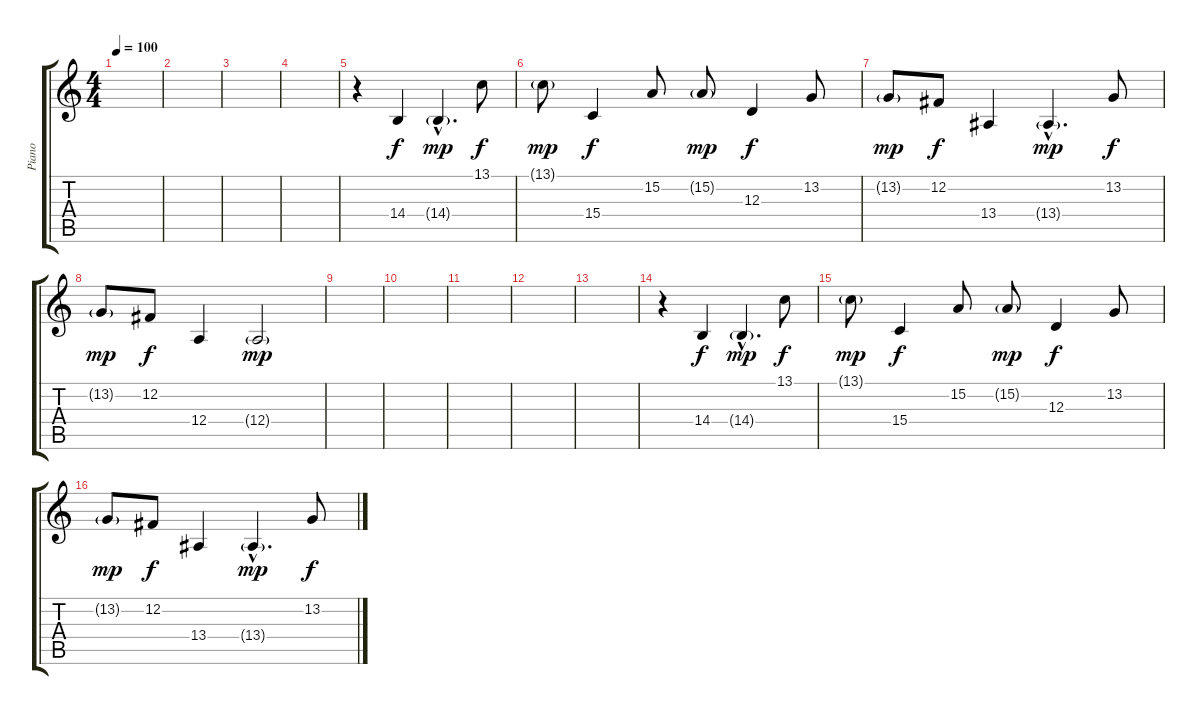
\track ("Piano" "Piano") {instrument acousticgrandpiano}
\staff {score tabs}
\tuning (B3 Gb3 D3 A2 E2 B1) {hide}
\ts (4 4)
\tempo 100
\clef g2
\ks c
|
|
|
|
r.4 14.4.4 14.4{g hac}.4{d dy mp} 13.1.8{dy f} |
13.1{g}.8{dy mp} 15.4.4{dy f} 15.2.8 15.2{g}.8{dy mp} 12.3.4{dy f} 13.2.8 |
13.2{g}.8{dy mp} 12.2.8{dy f} 13.4.4 13.4{g hac}.4{d dy mp} 13.2.8{dy f} |
13.2{g}.8{dy mp} 12.2.8{dy f} 12.4.4 12.4{g}.2{dy mp} |
|
|
|
|
|
r.4 14.4.4{dy f} 14.4{g hac}.4{d dy mp} 13.1.8{dy f} |
13.1{g}.8{dy mp} 15.4.4{dy f} 15.2.8 15.2{g}.8{dy mp} 12.3.4{dy f} 13.2.8 |
13.2{g}.8{dy mp} 12.2.8{dy f} 13.4.4 13.4{g hac}.4{d dy mp} 13.2.8{dy f}
